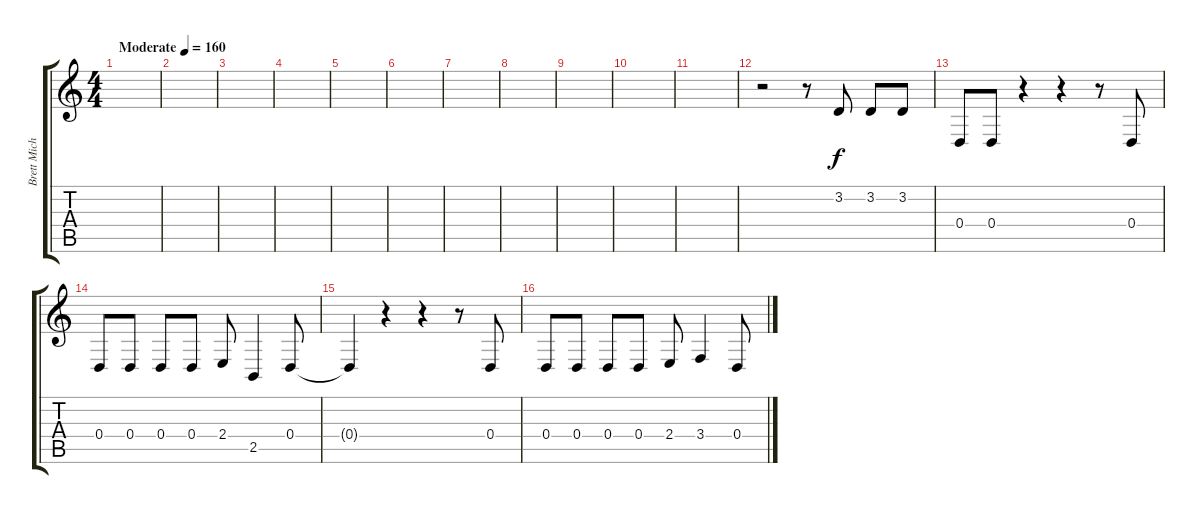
\track ("Brett Michaels" "Brett Mich") {instrument choiraahs}
\staff {score tabs}
\tuning (E4 B3 G3 D3 A2 E2) {hide}
\ts (4 4)
\tempo (160 "Moderate")
\clef g2
\ks c
|
|
|
|
|
|
|
|
|
|
|
r.2 r.8 3.2.8 3.2.8 3.2.8 |
0.4.8 0.4.8 r.4 r.4 r.8 0.4.8 |
0.4.8 0.4.8 0.4.8 0.4.8 2.4.8 2.5.4 0.4.8 |
0.4{t}.4 r.4 r.4 r.8 0.4.8 |
0.4.8 0.4.8 0.4.8 0.4.8 2.4.8 3.4.4 0.4.8
